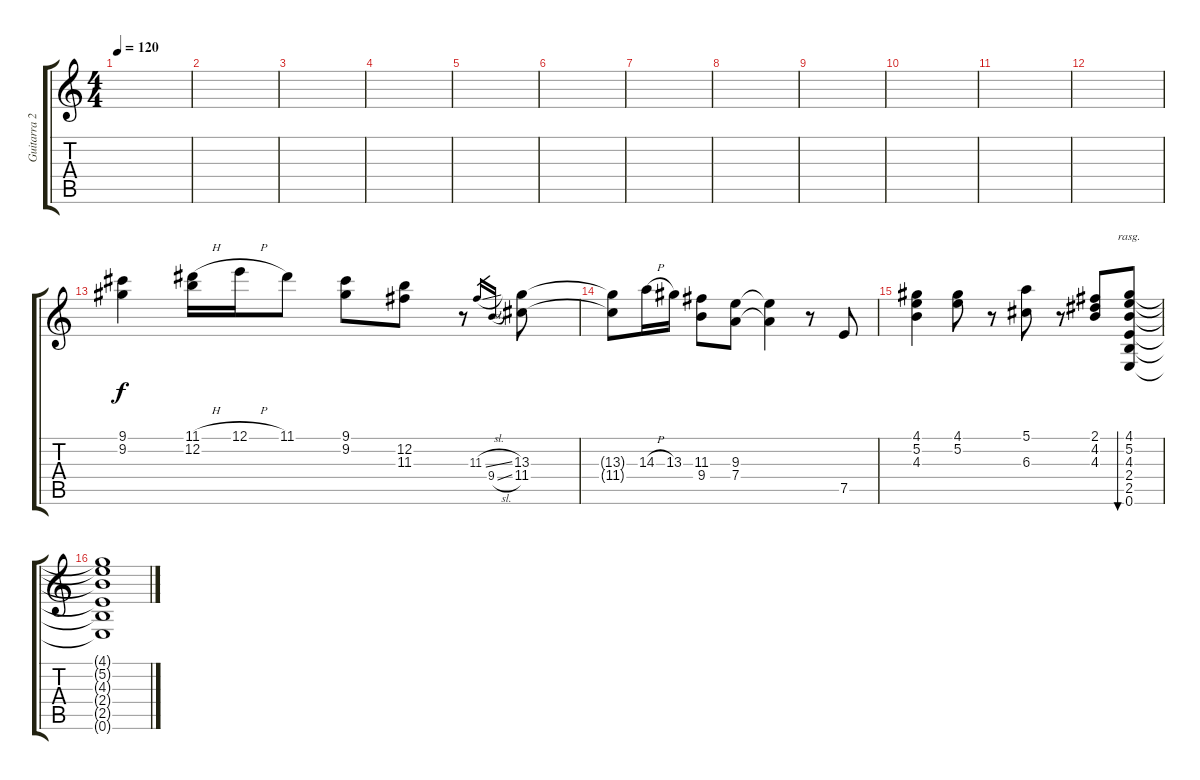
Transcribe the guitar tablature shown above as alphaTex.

\track ("Guitarra 2" "Guitarra 2") {instrument overdrivenguitar}
\staff {score tabs}
\tuning (E4 B3 G3 D3 A2 E2) {hide}
\ts (4 4)
\tempo 120
\clef g2
\ks c
|
|
|
|
|
|
|
|
|
|
|
|
(9.1 9.2).4 (11.1{h} 12.2).16 12.1{h}.16 11.1.8 (9.1 9.2).8 (12.2 11.3).8 r.8 11.3{sl}.16{gr} 9.4{sl}.16{gr} (13.3 11.4).8 |
(13.3{t} 11.4{t}).8 14.3{h}.16 13.3.16 (11.3 9.4).8 (9.3 7.4).8 (9.3{t} 7.4{t}).4 r.8 7.5.8 |
(4.1 5.2 4.3).4 (4.1 5.2).8 r.8 (5.1 6.3).8 r.8 (2.1 4.2 4.3).8 (4.1 5.2 4.3 2.4 2.5 0.6).8{bu 480 rasg ii} |
(4.1{t} 5.2{t} 4.3{t} 2.4{t} 2.5{t} 0.6{t}).1
